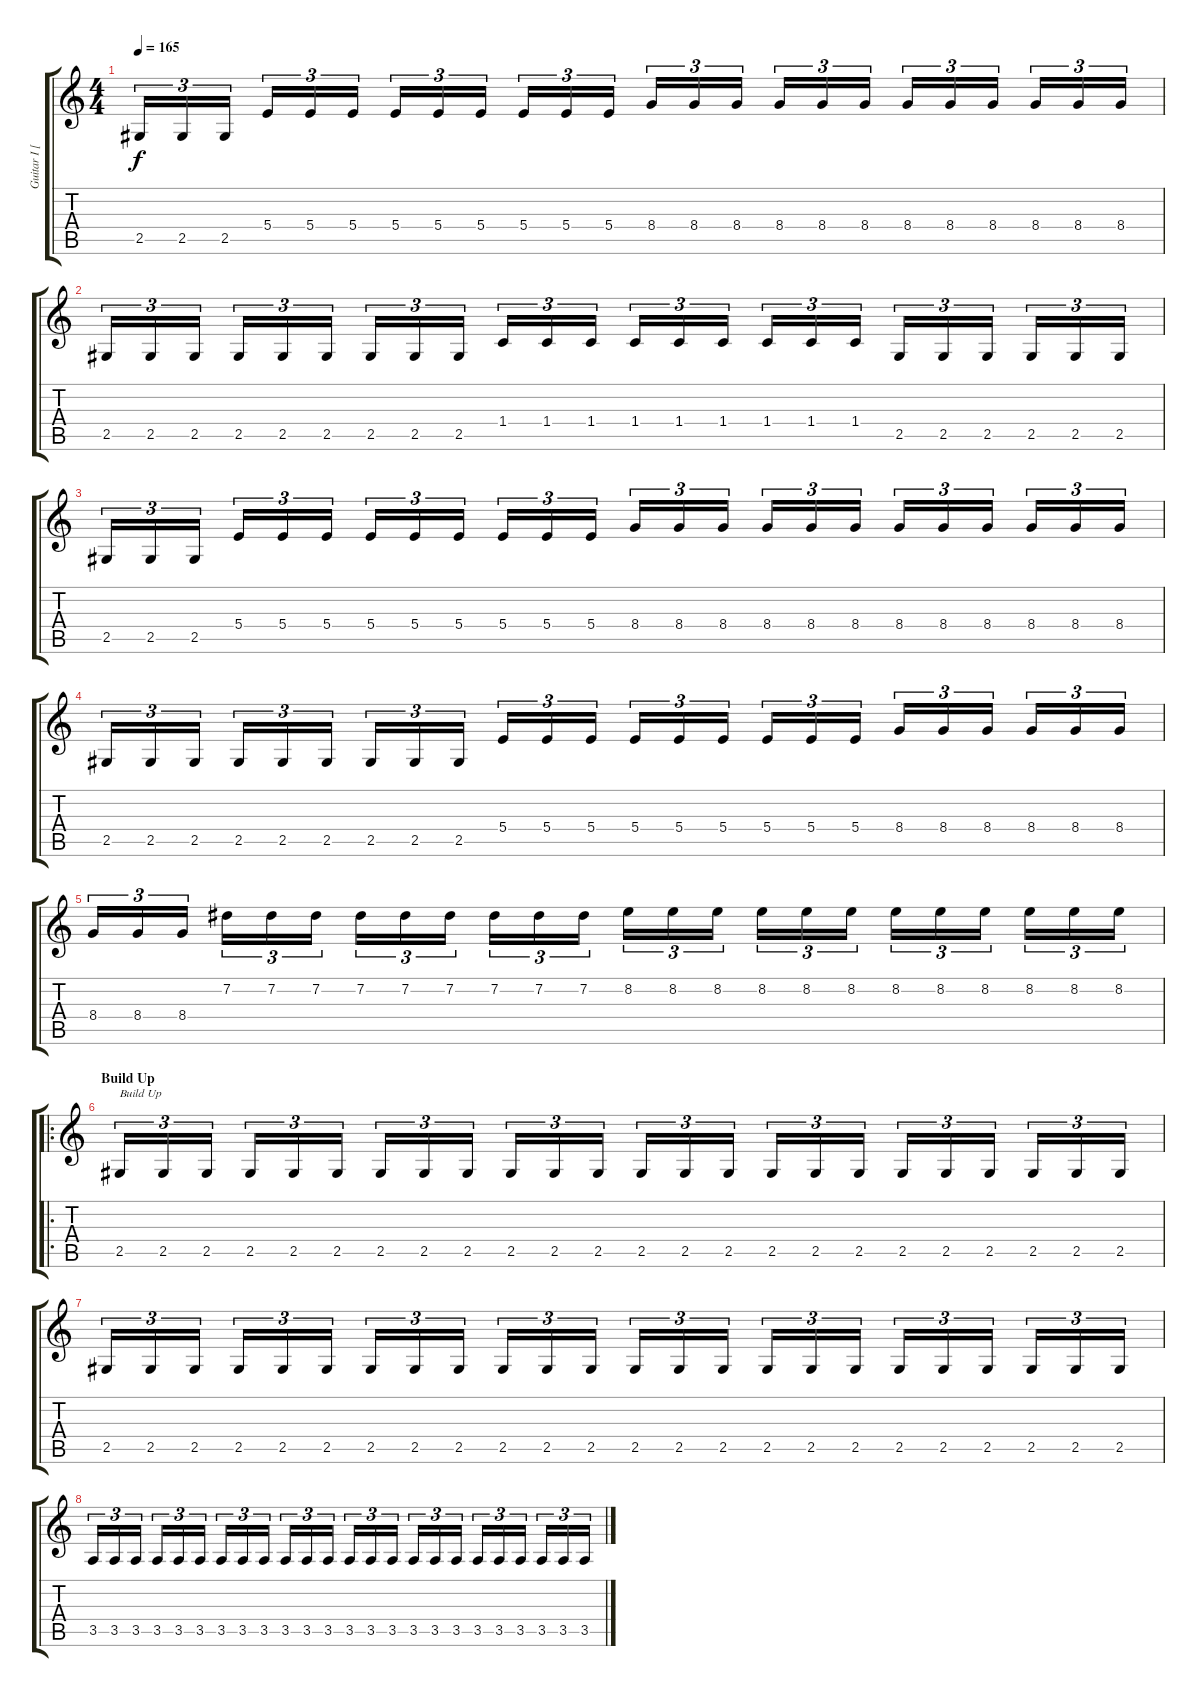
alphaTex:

\track ("Guitar I [Ivar Peerson]" "Guitar I [") {instrument distortionguitar}
\staff {score tabs}
\tuning (Db4 Ab3 E3 B2 Gb2 Db2) {hide}
\ts (4 4)
\tempo 165
\clef g2
\ks c
2.5.16{tu (3 2) dy f} 2.5.16{tu (3 2)} 2.5.16{tu (3 2)} 5.4.16{tu (3 2)} 5.4.16{tu (3 2)} 5.4.16{tu (3 2)} 5.4.16{tu (3 2)} 5.4.16{tu (3 2)} 5.4.16{tu (3 2)} 5.4.16{tu (3 2)} 5.4.16{tu (3 2)} 5.4.16{tu (3 2)} 8.4.16{tu (3 2)} 8.4.16{tu (3 2)} 8.4.16{tu (3 2)} 8.4.16{tu (3 2)} 8.4.16{tu (3 2)} 8.4.16{tu (3 2)} 8.4.16{tu (3 2)} 8.4.16{tu (3 2)} 8.4.16{tu (3 2)} 8.4.16{tu (3 2)} 8.4.16{tu (3 2)} 8.4.16{tu (3 2)} |
2.5.16{tu (3 2)} 2.5.16{tu (3 2)} 2.5.16{tu (3 2)} 2.5.16{tu (3 2)} 2.5.16{tu (3 2)} 2.5.16{tu (3 2)} 2.5.16{tu (3 2)} 2.5.16{tu (3 2)} 2.5.16{tu (3 2)} 1.4.16{tu (3 2)} 1.4.16{tu (3 2)} 1.4.16{tu (3 2)} 1.4.16{tu (3 2)} 1.4.16{tu (3 2)} 1.4.16{tu (3 2)} 1.4.16{tu (3 2)} 1.4.16{tu (3 2)} 1.4.16{tu (3 2)} 2.5.16{tu (3 2)} 2.5.16{tu (3 2)} 2.5.16{tu (3 2)} 2.5.16{tu (3 2)} 2.5.16{tu (3 2)} 2.5.16{tu (3 2)} |
2.5.16{tu (3 2)} 2.5.16{tu (3 2)} 2.5.16{tu (3 2)} 5.4.16{tu (3 2)} 5.4.16{tu (3 2)} 5.4.16{tu (3 2)} 5.4.16{tu (3 2)} 5.4.16{tu (3 2)} 5.4.16{tu (3 2)} 5.4.16{tu (3 2)} 5.4.16{tu (3 2)} 5.4.16{tu (3 2)} 8.4.16{tu (3 2)} 8.4.16{tu (3 2)} 8.4.16{tu (3 2)} 8.4.16{tu (3 2)} 8.4.16{tu (3 2)} 8.4.16{tu (3 2)} 8.4.16{tu (3 2)} 8.4.16{tu (3 2)} 8.4.16{tu (3 2)} 8.4.16{tu (3 2)} 8.4.16{tu (3 2)} 8.4.16{tu (3 2)} |
2.5.16{tu (3 2)} 2.5.16{tu (3 2)} 2.5.16{tu (3 2)} 2.5.16{tu (3 2)} 2.5.16{tu (3 2)} 2.5.16{tu (3 2)} 2.5.16{tu (3 2)} 2.5.16{tu (3 2)} 2.5.16{tu (3 2)} 5.4.16{tu (3 2)} 5.4.16{tu (3 2)} 5.4.16{tu (3 2)} 5.4.16{tu (3 2)} 5.4.16{tu (3 2)} 5.4.16{tu (3 2)} 5.4.16{tu (3 2)} 5.4.16{tu (3 2)} 5.4.16{tu (3 2)} 8.4.16{tu (3 2)} 8.4.16{tu (3 2)} 8.4.16{tu (3 2)} 8.4.16{tu (3 2)} 8.4.16{tu (3 2)} 8.4.16{tu (3 2)} |
8.4.16{tu (3 2)} 8.4.16{tu (3 2)} 8.4.16{tu (3 2)} 7.2.16{tu (3 2)} 7.2.16{tu (3 2)} 7.2.16{tu (3 2)} 7.2.16{tu (3 2)} 7.2.16{tu (3 2)} 7.2.16{tu (3 2)} 7.2.16{tu (3 2)} 7.2.16{tu (3 2)} 7.2.16{tu (3 2)} 8.2.16{tu (3 2)} 8.2.16{tu (3 2)} 8.2.16{tu (3 2)} 8.2.16{tu (3 2)} 8.2.16{tu (3 2)} 8.2.16{tu (3 2)} 8.2.16{tu (3 2)} 8.2.16{tu (3 2)} 8.2.16{tu (3 2)} 8.2.16{tu (3 2)} 8.2.16{tu (3 2)} 8.2.16{tu (3 2)} |
\ro
\section ("" "Build Up")
2.5.16{tu (3 2) txt "Build Up"} 2.5.16{tu (3 2)} 2.5.16{tu (3 2)} 2.5.16{tu (3 2)} 2.5.16{tu (3 2)} 2.5.16{tu (3 2)} 2.5.16{tu (3 2)} 2.5.16{tu (3 2)} 2.5.16{tu (3 2)} 2.5.16{tu (3 2)} 2.5.16{tu (3 2)} 2.5.16{tu (3 2)} 2.5.16{tu (3 2)} 2.5.16{tu (3 2)} 2.5.16{tu (3 2)} 2.5.16{tu (3 2)} 2.5.16{tu (3 2)} 2.5.16{tu (3 2)} 2.5.16{tu (3 2)} 2.5.16{tu (3 2)} 2.5.16{tu (3 2)} 2.5.16{tu (3 2)} 2.5.16{tu (3 2)} 2.5.16{tu (3 2)} |
2.5.16{tu (3 2)} 2.5.16{tu (3 2)} 2.5.16{tu (3 2)} 2.5.16{tu (3 2)} 2.5.16{tu (3 2)} 2.5.16{tu (3 2)} 2.5.16{tu (3 2)} 2.5.16{tu (3 2)} 2.5.16{tu (3 2)} 2.5.16{tu (3 2)} 2.5.16{tu (3 2)} 2.5.16{tu (3 2)} 2.5.16{tu (3 2)} 2.5.16{tu (3 2)} 2.5.16{tu (3 2)} 2.5.16{tu (3 2)} 2.5.16{tu (3 2)} 2.5.16{tu (3 2)} 2.5.16{tu (3 2)} 2.5.16{tu (3 2)} 2.5.16{tu (3 2)} 2.5.16{tu (3 2)} 2.5.16{tu (3 2)} 2.5.16{tu (3 2)} |
3.5.16{tu (3 2)} 3.5.16{tu (3 2)} 3.5.16{tu (3 2)} 3.5.16{tu (3 2)} 3.5.16{tu (3 2)} 3.5.16{tu (3 2)} 3.5.16{tu (3 2)} 3.5.16{tu (3 2)} 3.5.16{tu (3 2)} 3.5.16{tu (3 2)} 3.5.16{tu (3 2)} 3.5.16{tu (3 2)} 3.5.16{tu (3 2)} 3.5.16{tu (3 2)} 3.5.16{tu (3 2)} 3.5.16{tu (3 2)} 3.5.16{tu (3 2)} 3.5.16{tu (3 2)} 3.5.16{tu (3 2)} 3.5.16{tu (3 2)} 3.5.16{tu (3 2)} 3.5.16{tu (3 2)} 3.5.16{tu (3 2)} 3.5.16{tu (3 2)}
